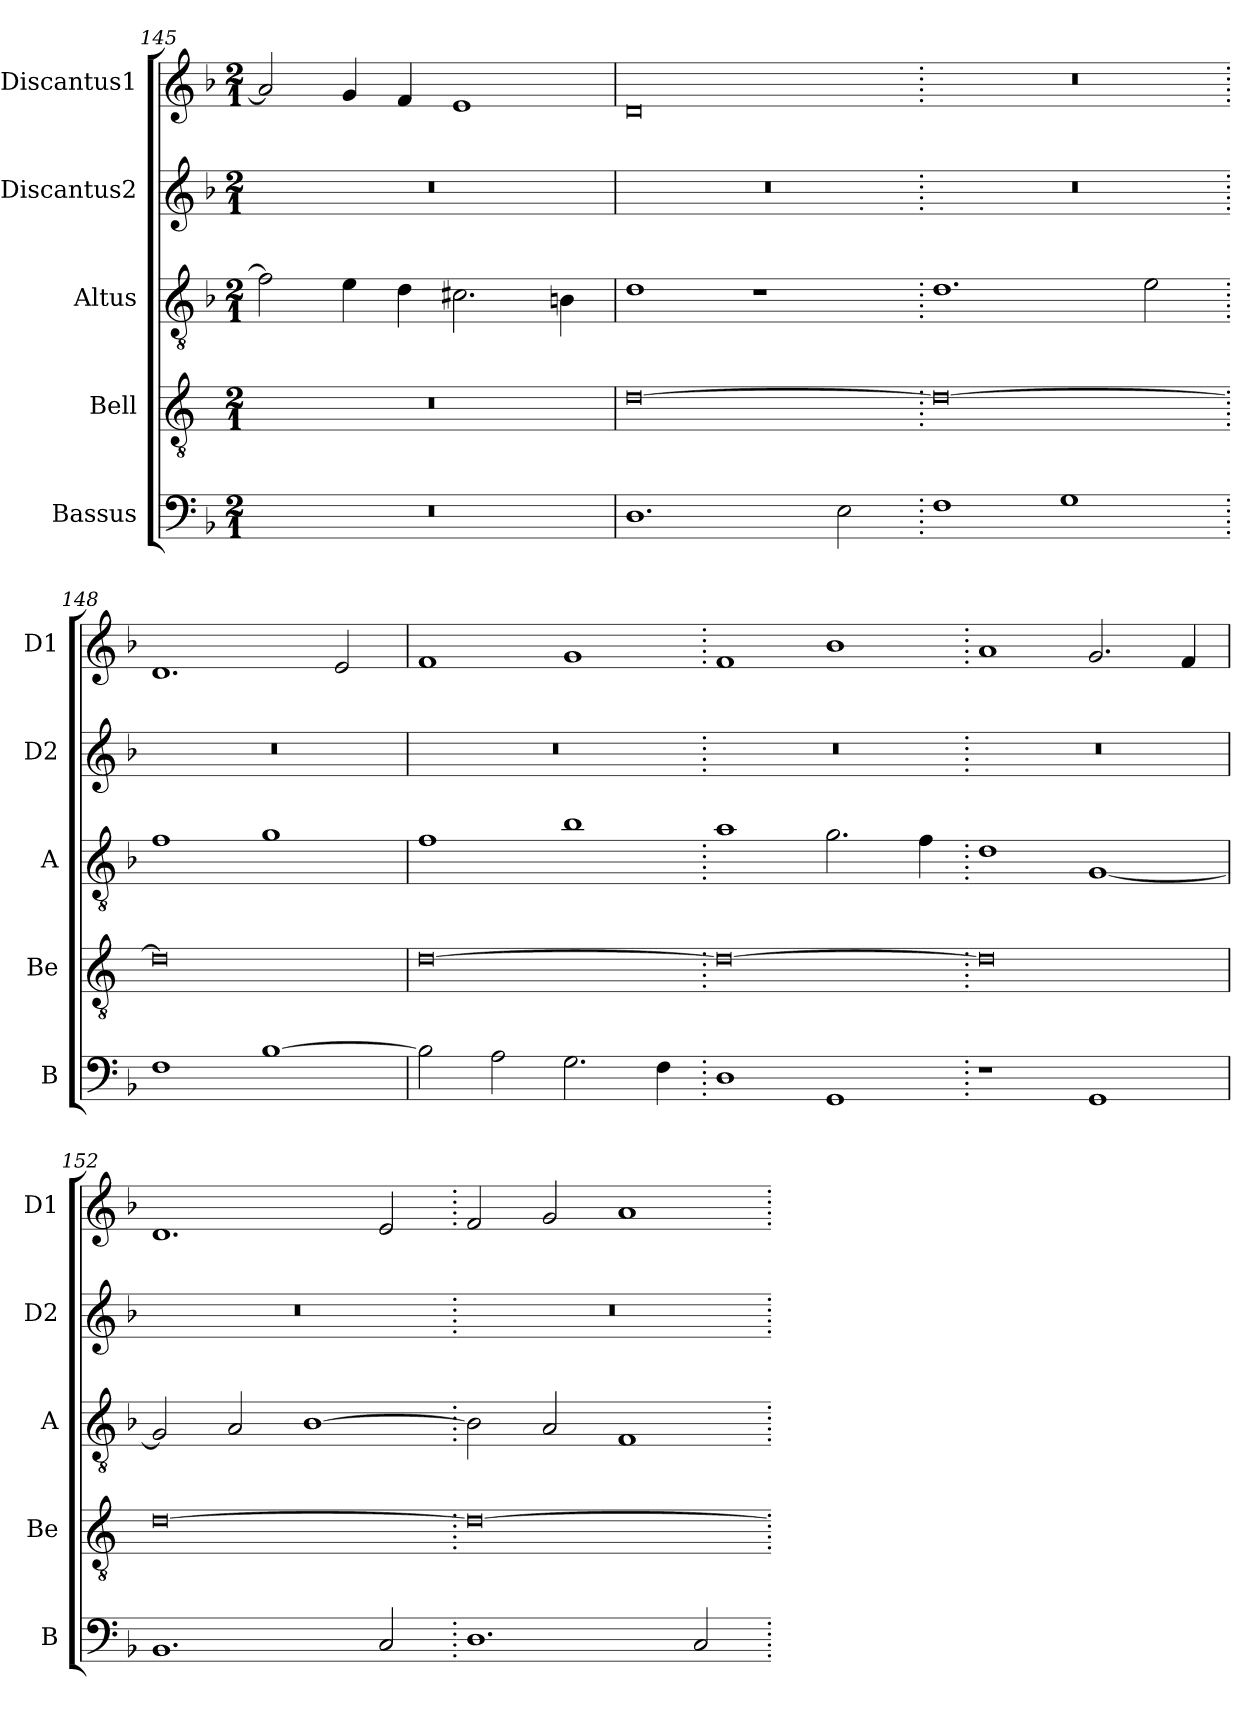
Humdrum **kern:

**kern	**kern	**kern	**kern	**kern
*part5	*part4	*part3	*part2	*part1
*staff5	*staff4	*staff3	*staff2	*staff1
*I"Bassus	*I"Bell	*I"Altus	*I"Discantus2	*I"Discantus1
*I'B	*I'Be	*I'A	*I'D2	*I'D1
*clefF4	*clefGv2	*clefGv2	*clefG2	*clefG2
*k[b-]	*k[]	*k[b-]	*k[b-]	*k[b-]
*M2/1	*M2/1	*M2/1	*M2/1	*M2/1
=145	=145	=145	=145	=145
0r	0r	2f]	0r	2a]
.	.	4e	.	4g
.	.	4d	.	4f
.	.	2.c#X	.	1e
.	.	4Bn	.	.
=146	=146	=146	=146	=146
1.D	[0d	1d	0r	0d
.	.	1r	.	.
2E	.	.	.	.
=147.	=147.	=147.	=147.	=147.
1F	0d_	1.d	0r	0r
1G	.	.	.	.
.	.	2e	.	.
=148.	=148.	=148.	=148.	=148.
1F	0d]	1f	0r	1.d
[1B-	.	1g	.	.
.	.	.	.	2e
=149	=149	=149	=149	=149
2B-]	[0d	1f	0r	1f
2A	.	.	.	.
2.G	.	1b-	.	1g
4F	.	.	.	.
=150.	=150.	=150.	=150.	=150.
1D	0d_	1a	0r	1f
1GG	.	2.g	.	1b-
.	.	4f	.	.
=151.	=151.	=151.	=151.	=151.
1r	0d]	1d	0r	1a
1GG	.	[1G	.	2.g
.	.	.	.	4f
=152	=152	=152	=152	=152
1.BB-	[0d	2G]	0r	1.d
.	.	2A	.	.
.	.	[1B-	.	.
2C	.	.	.	2e
=153.	=153.	=153.	=153.	=153.
1.D	0d_	2B-]	0r	2f
.	.	2A	.	2g
.	.	1F	.	1a
2C	.	.	.	.
=.	=.	=.	=.	=.
*-	*-	*-	*-	*-
